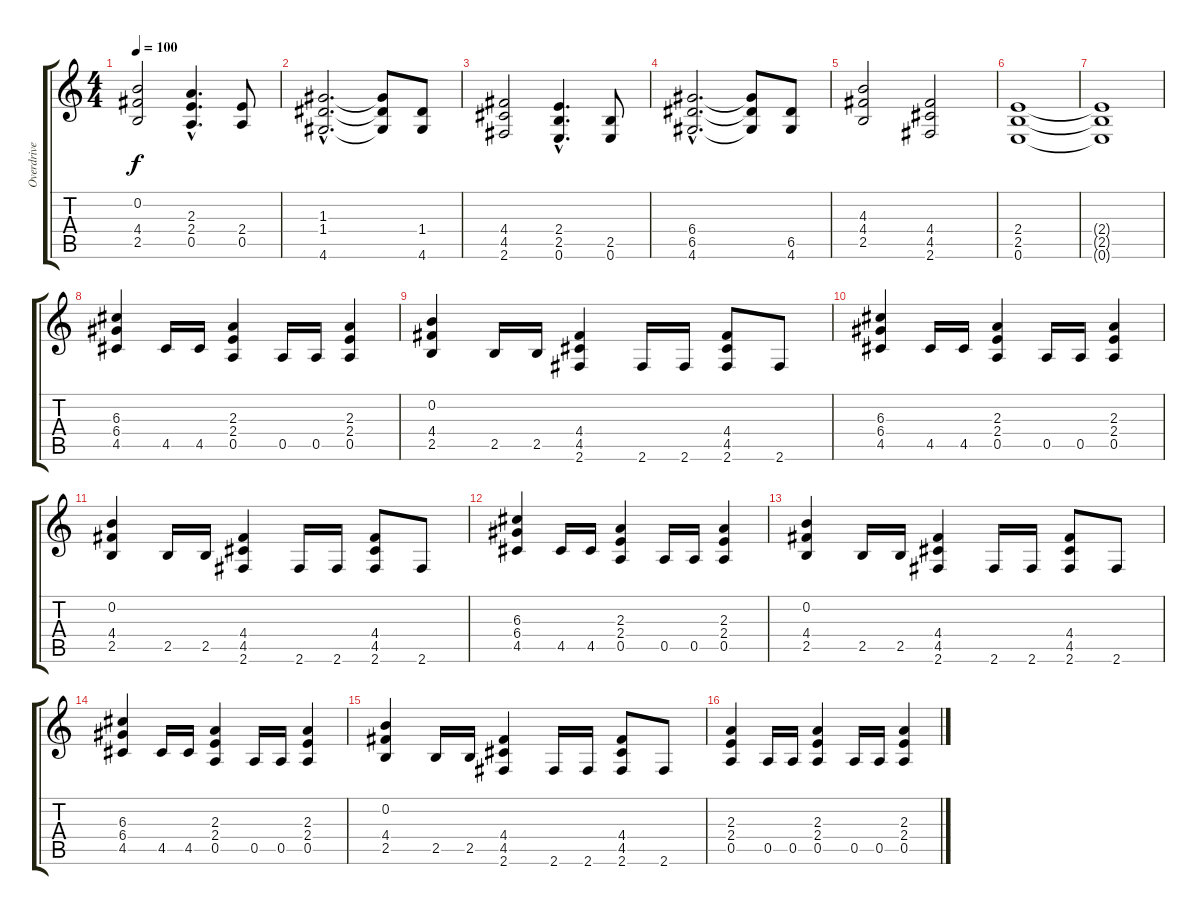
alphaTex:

\track ("Overdrive" "Overdrive") {instrument overdrivenguitar}
\staff {score tabs}
\tuning (E4 B3 G3 D3 A2 E2) {hide}
\ts (4 4)
\tempo 100
\clef g2
\ks c
(0.2 4.4 2.5).2{dy f} (2.3{hac} 2.4{hac} 0.5{hac}).4{d} (2.4 0.5).8 |
(1.3{hac} 1.4{hac} 4.6{hac}).2{d} (1.3{t} 1.4{t} 4.6{t}).8 (1.4 4.6).8 |
(4.4 4.5 2.6).2 (2.4{hac} 2.5{hac} 0.6{hac}).4{d} (2.5 0.6).8 |
(6.4{hac} 6.5{hac} 4.6{hac}).2{d} (6.4{t} 6.5{t} 4.6{t}).8 (6.5 4.6).8 |
(4.3 4.4 2.5).2 (4.4 4.5 2.6).2 |
(2.4 2.5 0.6).1 |
(2.4{t} 2.5{t} 0.6{t}).1 |
(6.3 6.4 4.5).4 4.5.16 4.5.16 (2.3 2.4 0.5).4 0.5.16 0.5.16 (2.3 2.4 0.5).4 |
(0.2 4.4 2.5).4 2.5.16 2.5.16 (4.4 4.5 2.6).4 2.6.16 2.6.16 (4.4 4.5 2.6).8 2.6.8 |
(6.3 6.4 4.5).4 4.5.16 4.5.16 (2.3 2.4 0.5).4 0.5.16 0.5.16 (2.3 2.4 0.5).4 |
(0.2 4.4 2.5).4 2.5.16 2.5.16 (4.4 4.5 2.6).4 2.6.16 2.6.16 (4.4 4.5 2.6).8 2.6.8 |
(6.3 6.4 4.5).4 4.5.16 4.5.16 (2.3 2.4 0.5).4 0.5.16 0.5.16 (2.3 2.4 0.5).4 |
(0.2 4.4 2.5).4 2.5.16 2.5.16 (4.4 4.5 2.6).4 2.6.16 2.6.16 (4.4 4.5 2.6).8 2.6.8 |
(6.3 6.4 4.5).4 4.5.16 4.5.16 (2.3 2.4 0.5).4 0.5.16 0.5.16 (2.3 2.4 0.5).4 |
(0.2 4.4 2.5).4 2.5.16 2.5.16 (4.4 4.5 2.6).4 2.6.16 2.6.16 (4.4 4.5 2.6).8 2.6.8 |
(2.3 2.4 0.5).4 0.5.16 0.5.16 (2.3 2.4 0.5).4 0.5.16 0.5.16 (2.3 2.4 0.5).4
